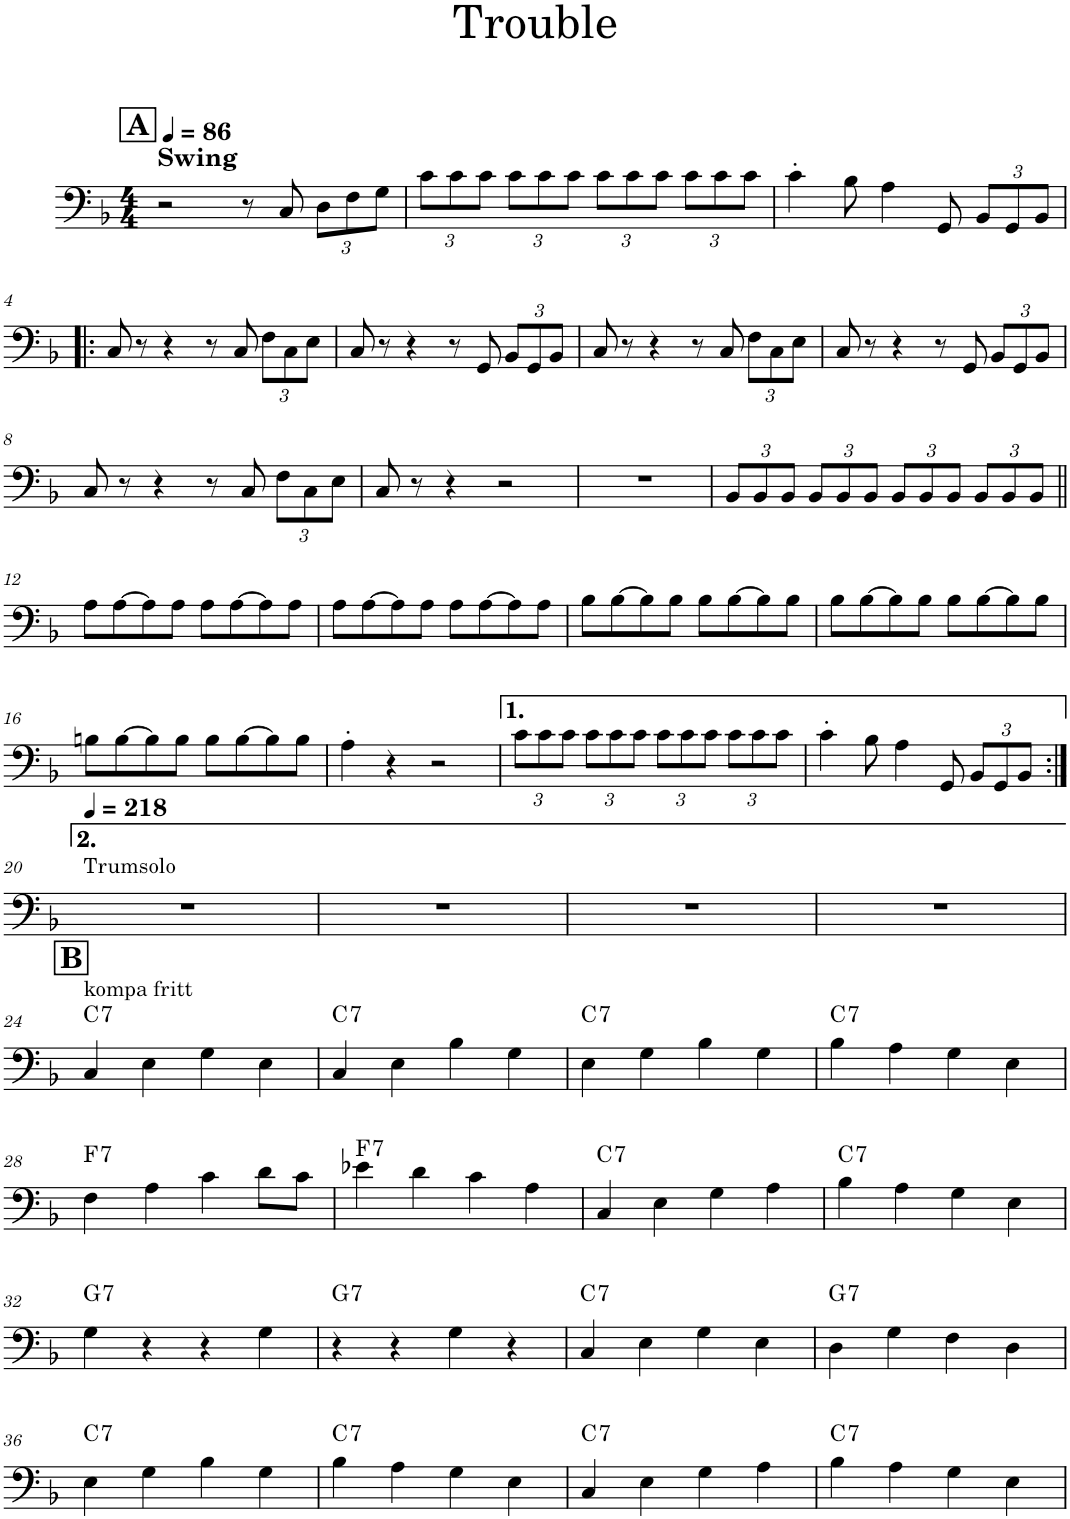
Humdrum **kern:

**kern	**kern	**kern	**harte	**kern	**harte	**kern	**harte	**kern
*part5	*part4	*part4	*part4	*part3	*part3	*part2	*part2	*part1
*staff6	*staff5	*staff4	*	*staff3	*	*staff2	*	*staff1
*I"Tuba	*I"Piano	*	*	*I"Trombone	*	*I"Trumpet i Bb	*	*I"Alto Saxophone
*I'Tba.	*I'Pno.	*	*	*I'Tbn.	*	*I'Tpt i Bb	*	*I'A. Sax.
*stria5	*stria5	*stria5	*	*	*	*stria5	*	*stria5
*clefF4	*clefF4	*clefG2	*	*clefF4	*	*clefG2	*	*clefG2
*	*	*	*	*	*	*Trd1c2	*	*Trd5c9
*k[b-]	*k[b-]	*k[b-]	*	*k[b-]	*	*k[f#]	*	*k[f#c#]
*M4/4	*M4/4	*M4/4	*	*M4/4	*	*M4/4	*	*M4/4
*MM86	*MM86	*MM86	*	*MM86	*	*MM86	*	*MM86
!!LO:REH:place=s1:a:B:cj:fs=14:t=A
=1	=1	=1	=1	=1	=1	=1	=1	=1
!	!	!	!	!	!	!	!	!LO:TX:a:B:t=Swing
2r	1r	2r	.	2r	.	2r	.	2r
8r	.	8r	.	8r	.	8r	.	8r
8CC	.	8c	.	8C/	.	8d	.	8a
*Xbrackettup	*	*Xbrackettup	*	*Xbrackettup	*	*Xbrackettup	*	*Xbrackettup
12DD/L	.	12d/L	.	12D\L	.	12e/L	.	12b\L
12FF/	.	12f/	.	12F\	.	12g/	.	12dd\
12GG/J	.	12g/J	.	12G\J	.	12a/J	.	12ee\J
=2	=2	=2	=2	=2	=2	=2	=2	=2
4C	1r	12c/ 12e/ 12g/ 12cc/L	C:maj	12c\L	.	12a/L	.	12ee\L
.	.	12c/ 12e/ 12g/ 12cc/	.	12c\	.	12a/	.	12ee\
.	.	12c/ 12e/ 12g/ 12cc/J	.	12c\J	.	12a/J	.	12ee\J
!	!	!	!LO:H:kt=7	!	!	!	!	!
4E	.	12c/ 12e/ 12g/ 12b-/L	C:7/3	12c\L	.	12a/L	.	12ee\L
.	.	12c/ 12e/ 12g/ 12b-/	.	12c\	.	12a/	.	12ee\
.	.	12c/ 12e/ 12g/ 12b-/J	.	12c\J	.	12a/J	.	12ee\J
!	!	!	!LO:H:kt=7	!	!	!	!	!
4F	.	12c/ 12e/ 12f/ 12a/L	F:7	12c\L	.	12b\L	.	12ff#\L
.	.	12c/ 12e/ 12f/ 12a/	.	12c\	.	12b\	.	12ff#\
.	.	12c/ 12e/ 12f/ 12a/J	.	12c\J	.	12b\J	.	12ff#\J
!	!	!	!LO:H:kt=7	!	!	!	!	!
4F#X	.	12c/ 12e/ 12a-X/L	Ab:7/b7	12c\L	.	12b-X\L	.	12ffn\L
.	.	12c/ 12e/ 12a-/	.	12c\	.	12b-\	.	12ff\
.	.	12c/ 12e/ 12a-/J	.	12c\J	.	12b-\J	.	12ff\J
=3	=3	=3	=3	=3	=3	=3	=3	=3
!	!	!	!LO:H:kt=13	!	!	!	!	!
4G'	1r	4Bn' 4d' 4f' 4a'	G:9(11,13)	4c'\	.	4bn'	.	4ff#X'
!	!	!	!LO:H:kt=7	!	!	!	!	!
8G-X	.	8B-X 8d-X 8e 8g-X	Gb:7	8B-\	.	8a-X	.	8ee-X
!	!	!	!LO:H:kt=7	!	!	!	!	!
4F	.	4c 4e-X 4f 4a	F:7	4A\	.	4b	.	4ff#
8GG	.	8r	.	8GG/	.	8A	.	8e
12BB-/L	.	4r	.	12BB-/L	.	12c/L	.	12g/L
12GG/	.	.	.	12GG/	.	12A/	.	12e/
12BB-/J	.	.	.	12BB-/J	.	12c/J	.	12g/J
!!LO:LB:g=z
=4!|:	=4!|:	=4!|:	=4!|:	=4!|:	=4!|:	=4!|:	=4!|:	=4!|:
8C	8C	8c	.	8C/	.	8d	.	8a
8r	8r	8r	.	8r	.	8r	.	8r
4r	4r	4r	.	4r	.	4r	.	4r
8r	2r	2r	.	8r	.	8r	.	8r
8C	.	.	.	8C/	.	8d	.	8a
12F\L	.	.	.	12F\L	.	12g/L	.	12dd\L
12C\	.	.	.	12C\	.	12d/	.	12a\
12E\J	.	.	.	12E\J	.	12f#/J	.	12cc#\J
=5	=5	=5	=5	=5	=5	=5	=5	=5
8C	8C	8c	.	8C/	.	8d	.	8a
8r	8r	8r	.	8r	.	8r	.	8r
4r	4r	4r	.	4r	.	4r	.	4r
8r	2r	2r	.	8r	.	8r	.	8r
8GG	.	.	.	8GG/	.	8A	.	8e
12BB-/L	.	.	.	12BB-/L	.	12c/L	.	12g/L
12GG/	.	.	.	12GG/	.	12A/	.	12e/
12BB-/J	.	.	.	12BB-/J	.	12c/J	.	12g/J
=6	=6	=6	=6	=6	=6	=6	=6	=6
8C	8C	8c	.	8C/	.	8d	.	8a
!	!	!LO:N:vis=2	!	!	!	!	!	!
8r	8r	2..r	.	8r	.	8r	.	8r
4r	4r	.	.	4r	.	4r	.	4r
8r	2r	.	.	8r	.	8r	.	8r
8C	.	.	.	8C/	.	8d	.	8a
12F\L	.	.	.	12F\L	.	12g/L	.	12dd\L
12C\	.	.	.	12C\	.	12d/	.	12a\
12E\J	.	.	.	12E\J	.	12f#/J	.	12cc#\J
=7	=7	=7	=7	=7	=7	=7	=7	=7
8C	8C	1r	.	8C/	.	8d	.	8a
8r	8r	.	.	8r	.	8r	.	8r
4r	4r	.	.	4r	.	4r	.	4r
8r	2r	.	.	8r	.	8r	.	8r
8GG	.	.	.	8GG/	.	8A	.	8e
12BB-/L	.	.	.	12BB-/L	.	12c/L	.	12g/L
12GG/	.	.	.	12GG/	.	12A/	.	12e/
12BB-/J	.	.	.	12BB-/J	.	12c/J	.	12g/J
!!LO:LB:g=z
=8	=8	=8	=8	=8	=8	=8	=8	=8
8C	8C	1r	.	8C/	.	8d	.	8a
8r	8r	.	.	8r	.	8r	.	8r
4r	4r	.	.	4r	.	4r	.	4r
8r	2r	.	.	8r	.	8r	.	8r
8C	.	.	.	8C/	.	8d	.	8a
12F\L	.	.	.	12F\L	.	12g/L	.	12dd\L
12C\	.	.	.	12C\	.	12d/	.	12a\
12E\J	.	.	.	12E\J	.	12f#/J	.	12cc#\J
=9	=9	=9	=9	=9	=9	=9	=9	=9
8C	8C	1r	.	8C/	.	8d	.	8a
8r	8r	.	.	8r	.	8r	.	8r
4r	4r	.	.	4r	.	4r	.	4r
2r	2r	.	.	2r	.	2r	.	2r
=10	=10	=10	=10	=10	=10	=10	=10	=10
1r	1r	1r	.	1r	.	1r	.	1r
=11	=11	=11	=11	=11	=11	=11	=11	=11
!	!	!	!LO:H:kt=7	!	!	!	!	!
12CC/L	1r	1c 1e 1g 1b-	C:7	12BB-/L	.	12cc\L	.	12gg\L
12CC/	.	.	.	12BB-/	.	12cc\	.	12gg\
12CC/J	.	.	.	12BB-/J	.	12cc\J	.	12gg\J
12CC/L	.	.	.	12BB-/L	.	12cc\L	.	12gg\L
12CC/	.	.	.	12BB-/	.	12cc\	.	12gg\
12CC/J	.	.	.	12BB-/J	.	12cc\J	.	12gg\J
12CC/L	.	.	.	12BB-/L	.	12cc\L	.	12gg\L
12CC/	.	.	.	12BB-/	.	12cc\	.	12gg\
12CC/J	.	.	.	12BB-/J	.	12cc\J	.	12gg\J
12CC/L	.	.	.	12BB-/L	.	12cc\L	.	12gg\L
12CC/	.	.	.	12BB-/	.	12cc\	.	12gg\
12CC/J	.	.	.	12BB-/J	.	12cc\J	.	12gg\J
!!LO:LB:g=z
=12||	=12||	=12||	=12||	=12||	=12||	=12||	=12||	=12||
!	!	!	!LO:H:kt=7	!	!	!	!	!
4FF	1r	1c 1e-X 1f 1a	F:7	8A\L	.	8fn/L	.	8ccn\L
.	.	.	.	[8A\	.	[8f/J	.	[8cc\J
4AA	.	.	.	8A\]	.	8f/L]	.	8cc\L]
.	.	.	.	8A\J	.	8f/J	.	8cc\J
4C	.	.	.	8A\L	.	8f/L	.	8cc\L
.	.	.	.	[8A\	.	[8f/J	.	[8cc\J
4AA	.	.	.	8A\]	.	8f/L]	.	8cc\L]
.	.	.	.	8A\J	.	8f/J	.	8cc\J
=13	=13	=13	=13	=13	=13	=13	=13	=13
!	!	!	!LO:H:kt=7	!	!	!	!	!
4FF	1r	1c 1e-X 1f 1a	F:7	8A\L	.	8fn/L	.	8ccn\L
.	.	.	.	[8A\	.	[8f/J	.	[8cc\J
4AA	.	.	.	8A\]	.	8f/L]	.	8cc\L]
.	.	.	.	8A\J	.	8f/J	.	8cc\J
4C	.	.	.	8A\L	.	8f/L	.	8cc\L
.	.	.	.	[8A\	.	[8f/J	.	[8cc\J
4AA	.	.	.	8A\]	.	8f/L]	.	8cc\L]
.	.	.	.	8A\J	.	8f/J	.	8cc\J
=14	=14	=14	=14	=14	=14	=14	=14	=14
!	!	!	!LO:H:kt=7	!	!	!	!	!
4CC	1r	1c 1e 1g 1b-	C:7	8B-\L	.	8f#X/L	.	8cc#X\L
.	.	.	.	[8B-\	.	[8f#/J	.	[8cc#\J
4EE	.	.	.	8B-\]	.	8f#/L]	.	8cc#\L]
.	.	.	.	8B-\J	.	8f#/J	.	8cc#\J
4GG	.	.	.	8B-\L	.	8f#/L	.	8cc#\L
.	.	.	.	[8B-\	.	[8f#/J	.	[8cc#\J
4EE	.	.	.	8B-\]	.	8f#/L]	.	8cc#\L]
.	.	.	.	8B-\J	.	8f#/J	.	8cc#\J
=15	=15	=15	=15	=15	=15	=15	=15	=15
!	!	!	!LO:H:kt=7	!	!	!	!	!
4CC	1r	1c 1e 1g 1b-	C:7	8B-\L	.	8f#/L	.	8cc#\L
.	.	.	.	[8B-\	.	[8f#/J	.	[8cc#\J
4EE	.	.	.	8B-\]	.	8f#/L]	.	8cc#\L]
.	.	.	.	8B-\J	.	8f#/J	.	8cc#\J
4GG	.	.	.	8B-\L	.	8f#/L	.	8cc#\L
.	.	.	.	[8B-\	.	[8f#/J	.	[8cc#\J
8BB-/L	.	.	.	8B-\]	.	8f#/L]	.	8cc#\L]
8AA/J	.	.	.	8B-\J	.	8f#/J	.	8cc#\J
!!LO:LB:g=z
=16	=16	=16	=16	=16	=16	=16	=16	=16
!	!	!	!LO:H:kt=7	!	!	!	!	!
4GG	1r	1Bn 1d 1f 1g	G:7	8Bn\L	.	8g/L	.	8dd\L
.	.	.	.	[8B\	.	[8g/J	.	[8dd\J
4BBn	.	.	.	8B\]	.	8g/L]	.	8dd\L]
.	.	.	.	8B\J	.	8g/J	.	8dd\J
4D	.	.	.	8B\L	.	8g/L	.	8dd\L
.	.	.	.	[8B\	.	[8g/J	.	[8dd\J
4GG-X	.	.	.	8B\]	.	8g/L]	.	8dd\L]
.	.	.	.	8B\J	.	8g/J	.	8dd\J
=17	=17	=17	=17	=17	=17	=17	=17	=17
!	!	!	!LO:H:kt=7	!	!	!	!	!
4FF'	1r	4c' 4e-X' 4f' 4a'	F:7	4A'\	.	4fn'	.	4ccn'
4r	.	4r	.	4r	.	4r	.	4r
2r	.	2r	.	2r	.	2r	.	2r
=18	=18	=18	=18	=18	=18	=18	=18	=18
4C	1r	12c/ 12e/ 12g/ 12cc/L	C:maj	12c\L	.	12a/L	.	12ee\L
.	.	12c/ 12e/ 12g/ 12cc/	.	12c\	.	12a/	.	12ee\
.	.	12c/ 12e/ 12g/ 12cc/J	.	12c\J	.	12a/J	.	12ee\J
!	!	!	!LO:H:kt=7	!	!	!	!	!
4E	.	12c/ 12e/ 12g/ 12b-/L	C:7/3	12c\L	.	12a/L	.	12ee\L
.	.	12c/ 12e/ 12g/ 12b-/	.	12c\	.	12a/	.	12ee\
.	.	12c/ 12e/ 12g/ 12b-/J	.	12c\J	.	12a/J	.	12ee\J
!	!	!	!LO:H:kt=7	!	!	!	!	!
4F	.	12c/ 12e/ 12f/ 12a/L	F:7	12c\L	.	12b\L	.	12ff#\L
.	.	12c/ 12e/ 12f/ 12a/	.	12c\	.	12b\	.	12ff#\
.	.	12c/ 12e/ 12f/ 12a/J	.	12c\J	.	12b\J	.	12ff#\J
!	!	!	!LO:H:kt=7	!	!	!	!	!
4F#X	.	12c/ 12e/ 12a-X/L	Ab:7/b7	12c\L	.	12b-X\L	.	12ffn\L
.	.	12c/ 12e/ 12a-/	.	12c\	.	12b-\	.	12ff\
.	.	12c/ 12e/ 12a-/J	.	12c\J	.	12b-\J	.	12ff\J
=19	=19	=19	=19	=19	=19	=19	=19	=19
!	!	!	!LO:H:kt=13	!	!	!	!	!
4G'	1r	4Bn' 4d' 4f' 4a'	G:9(11,13)	4c'\	.	4bn'	.	4ff#X'
!	!	!	!LO:H:kt=7	!	!	!	!	!
8G-X	.	8B-X 8d-X 8e 8g-X	Gb:7	8B-\	.	8a-X	.	8ee-X
!	!	!	!LO:H:kt=7	!	!	!	!	!
4F	.	4c 4e-X 4f 4a	F:7	4A\	.	4b	.	4ff#
8GG	.	8r	.	8GG/	.	8A	.	8e
12BB-/L	.	4r	.	12BB-/L	.	12c/L	.	12g/L
12GG/	.	.	.	12GG/	.	12A/	.	12e/
12BB-/J	.	.	.	12BB-/J	.	12c/J	.	12g/J
!!LO:LB:g=z
=20:|!	=20:|!	=20:|!	=20:|!	=20:|!	=20:|!	=20:|!	=20:|!	=20:|!
*	*	*	*	*	*	*	*	*MM218
!	!	!	!	!	!	!	!	!LO:TX:a:t=Trumsolo
1r	1r	1r	.	1r	.	1r	.	1r
=21	=21	=21	=21	=21	=21	=21	=21	=21
1r	1r	1r	.	1r	.	1r	.	1r
=22	=22	=22	=22	=22	=22	=22	=22	=22
1r	1r	1r	.	1r	.	1r	.	1r
=23	=23	=23	=23	=23	=23	=23	=23	=23
1r	1r	1r	.	1r	.	1r	.	1r
!!LO:LB:g=z
!!LO:REH:place=s1:a:B:cj:fs=14:t=B
=24	=24	=24	=24	=24	=24	=24	=24	=24
!	!	!	!LO:H:kt=7	!	!LO:H:kt=7	!	!LO:H:kt=7	!LO:TX:a:t=kompa fritt
4CC	1r	1c 1e 1g 1b-	C:7	4C/	C:7	1r	D:7	1r
4EE	.	.	.	4E\	.	.	.	.
4GG	.	.	.	4G\	.	.	.	.
4AA	.	.	.	4E\	.	.	.	.
=25	=25	=25	=25	=25	=25	=25	=25	=25
!	!	!	!LO:H:kt=7	!	!LO:H:kt=7	!	!LO:H:kt=7	!
4BB-	1r	1c 1e 1g 1b-	C:7	4C/	C:7	1r	D:7	1r
4AA	.	.	.	4E\	.	.	.	.
4GG	.	.	.	4B-\	.	.	.	.
4EE	.	.	.	4G\	.	.	.	.
=26	=26	=26	=26	=26	=26	=26	=26	=26
!	!	!	!LO:H:kt=7	!	!LO:H:kt=7	!	!LO:H:kt=7	!
4CC	1r	1c 1e 1g 1b-	C:7	4E\	C:7	1r	D:7	1r
4EE	.	.	.	4G\	.	.	.	.
4GG	.	.	.	4B-\	.	.	.	.
4AA	.	.	.	4G\	.	.	.	.
=27	=27	=27	=27	=27	=27	=27	=27	=27
!	!	!	!LO:H:kt=7	!	!LO:H:kt=7	!	!LO:H:kt=7	!
4BB-	1r	1c 1e 1g 1b-	C:7	4B-\	C:7	1r	D:7	1r
4AA	.	.	.	4A\	.	.	.	.
4GG	.	.	.	4G\	.	.	.	.
4EE	.	.	.	4E\	.	.	.	.
!!LO:LB:g=z
=28	=28	=28	=28	=28	=28	=28	=28	=28
!	!	!	!LO:H:kt=7	!	!LO:H:kt=7	!	!LO:H:kt=7	!
4FF	1r	1c 1e-X 1f 1a	F:7	4F\	F:7	1r	G:7	1r
4AA	.	.	.	4A\	.	.	.	.
4C	.	.	.	4c\	.	.	.	.
4D	.	.	.	8d\L	.	.	.	.
.	.	.	.	8c\J	.	.	.	.
=29	=29	=29	=29	=29	=29	=29	=29	=29
!	!	!	!LO:H:kt=7	!	!LO:H:kt=7	!	!LO:H:kt=7	!
4E-X	1r	1c 1e-X 1f 1a	F:7	4e-X\	F:7	1r	G:7	1r
4D	.	.	.	4d\	.	.	.	.
4C	.	.	.	4c\	.	.	.	.
4AA	.	.	.	4A\	.	.	.	.
=30	=30	=30	=30	=30	=30	=30	=30	=30
!	!	!	!LO:H:kt=7	!	!LO:H:kt=7	!	!LO:H:kt=7	!
4CC	1r	1c 1e 1g 1b-	C:7	4C/	C:7	1r	D:7	1r
4EE	.	.	.	4E\	.	.	.	.
4GG	.	.	.	4G\	.	.	.	.
4AA	.	.	.	4A\	.	.	.	.
=31	=31	=31	=31	=31	=31	=31	=31	=31
!	!	!	!LO:H:kt=7	!	!LO:H:kt=7	!	!LO:H:kt=7	!
4BB-	1r	1c 1e 1g 1b-	C:7	4B-\	C:7	1r	D:7	1r
4AA	.	.	.	4A\	.	.	.	.
4GG	.	.	.	4G\	.	.	.	.
4EE	.	.	.	4E\	.	.	.	.
!!LO:LB:g=z
=32	=32	=32	=32	=32	=32	=32	=32	=32
!	!	!	!LO:H:kt=7	!	!LO:H:kt=7	!	!LO:H:kt=7	!
4GG	1r	4Bn' 4d' 4f' 4g'	G:7	4G\	G:7	1r	A:7	1r
4r	.	4r	.	4r	.	.	.	.
8r	.	4r	.	4r	.	.	.	.
4GG	.	.	.	.	.	.	.	.
!	!	!	!LO:H:kt=7	!	!	!	!	!
.	.	4B' 4d' 4f' 4g'	G:7	4G\	.	.	.	.
8r	.	.	.	.	.	.	.	.
=33	=33	=33	=33	=33	=33	=33	=33	=33
!	!	!	!	!	!LO:H:kt=7	!	!LO:H:kt=7	!
4r	1r	4r	.	4r	G:7	1r	A:7	1r
4GG	.	4r	.	4r	.	.	.	.
!	!	!	!LO:H:kt=7	!	!	!	!	!
4r	.	4Bn' 4d' 4f' 4g'	G:7	4G\	.	.	.	.
8r	.	8r	.	4r	.	.	.	.
8GG	.	8r	.	.	.	.	.	.
=34	=34	=34	=34	=34	=34	=34	=34	=34
!	!	!	!LO:H:kt=7	!	!LO:H:kt=7	!	!LO:H:kt=7	!
4CC	1r	1c 1e 1g 1b-	C:7	4C/	C:7	1r	D:7	1r
4EE	.	.	.	4E\	.	.	.	.
4GG	.	.	.	4G\	.	.	.	.
4BB-	.	.	.	4E\	.	.	.	.
=35	=35	=35	=35	=35	=35	=35	=35	=35
!	!	!	!LO:H:kt=7	!	!LO:H:kt=7	!	!LO:H:kt=7	!
4GG	1r	1Bn 1d 1f 1g	G:7	4D\	G:7	1r	D:7	1r
4BBn	.	.	.	4G\	.	.	.	.
4D	.	.	.	4F\	.	.	.	.
4BB	.	.	.	4D\	.	.	.	.
!!LO:LB:g=z
=36	=36	=36	=36	=36	=36	=36	=36	=36
!	!	!	!LO:H:kt=7	!	!LO:H:kt=7	!	!LO:H:kt=7	!
4CC	1r	1c 1e 1g 1b-	C:7	4E\	C:7	1r	D:7	1r
4EE	.	.	.	4G\	.	.	.	.
4GG	.	.	.	4B-\	.	.	.	.
4AA	.	.	.	4G\	.	.	.	.
=37	=37	=37	=37	=37	=37	=37	=37	=37
!	!	!	!LO:H:kt=7	!	!LO:H:kt=7	!	!LO:H:kt=7	!
4BB-	1r	1c 1e 1g 1b-	C:7	4B-\	C:7	1r	D:7	1r
4AA	.	.	.	4A\	.	.	.	.
4GG	.	.	.	4G\	.	.	.	.
4EE	.	.	.	4E\	.	.	.	.
=38	=38	=38	=38	=38	=38	=38	=38	=38
!	!	!	!LO:H:kt=7	!	!LO:H:kt=7	!	!LO:H:kt=7	!
4CC	1r	1c 1e 1g 1b-	C:7	4C/	C:7	1r	D:7	1r
4EE	.	.	.	4E\	.	.	.	.
4GG	.	.	.	4G\	.	.	.	.
4AA	.	.	.	4A\	.	.	.	.
=39	=39	=39	=39	=39	=39	=39	=39	=39
!	!	!	!LO:H:kt=7	!	!LO:H:kt=7	!	!LO:H:kt=7	!
4BB-	1r	1c 1e 1g 1b-	C:7	4B-\	C:7	1r	D:7	1r
4AA	.	.	.	4A\	.	.	.	.
4GG	.	.	.	4G\	.	.	.	.
4EE	.	.	.	4E\	.	.	.	.
=	=	=	=	=	=	=	=	=
*-	*-	*-	*-	*-	*-	*-	*-	*-
